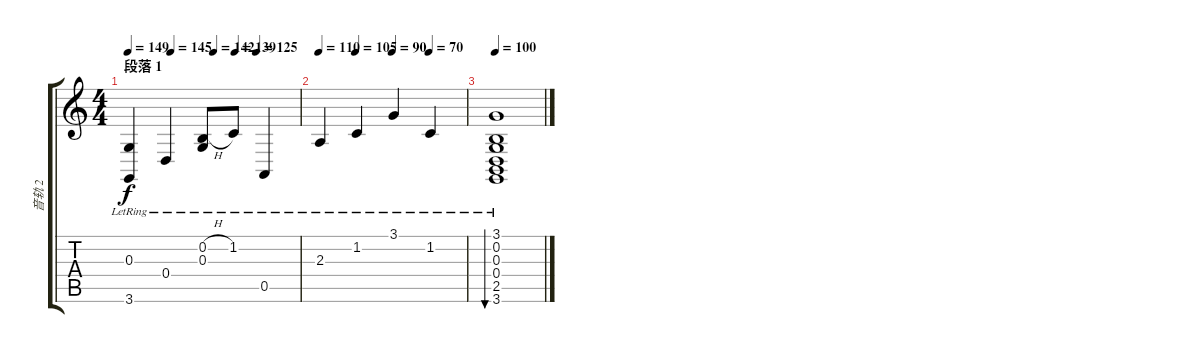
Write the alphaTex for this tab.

\track ("音轨 2" "音轨 2") {instrument stringensemble2}
\staff {score tabs}
\tuning (E4 B3 G3 D3 A2 E2) {hide}
\ts (4 4)
\section ("" "段落 1")
\tempo 149
\tempo (145 0.25)
\tempo (142 0.5)
\tempo (139 0.625)
\tempo (125 0.75)
\clef g2
\ks c
(0.3{lr} 3.6{lr}).4{dy f} 0.4{lr}.4 (0.2{h lr} 0.3{lr}).8 1.2{lr}.8 0.5{lr}.4 |
\tempo 110
\tempo (105 0.25)
\tempo (90 0.5)
\tempo (70 0.75)
2.3{lr}.4 1.2{lr}.4 3.1{lr}.4 1.2{lr}.4 |
\tempo 100
(3.1{lr} 0.2{lr} 0.3{lr} 0.4{lr} 2.5{lr} 3.6{lr}).1{bu 480}
